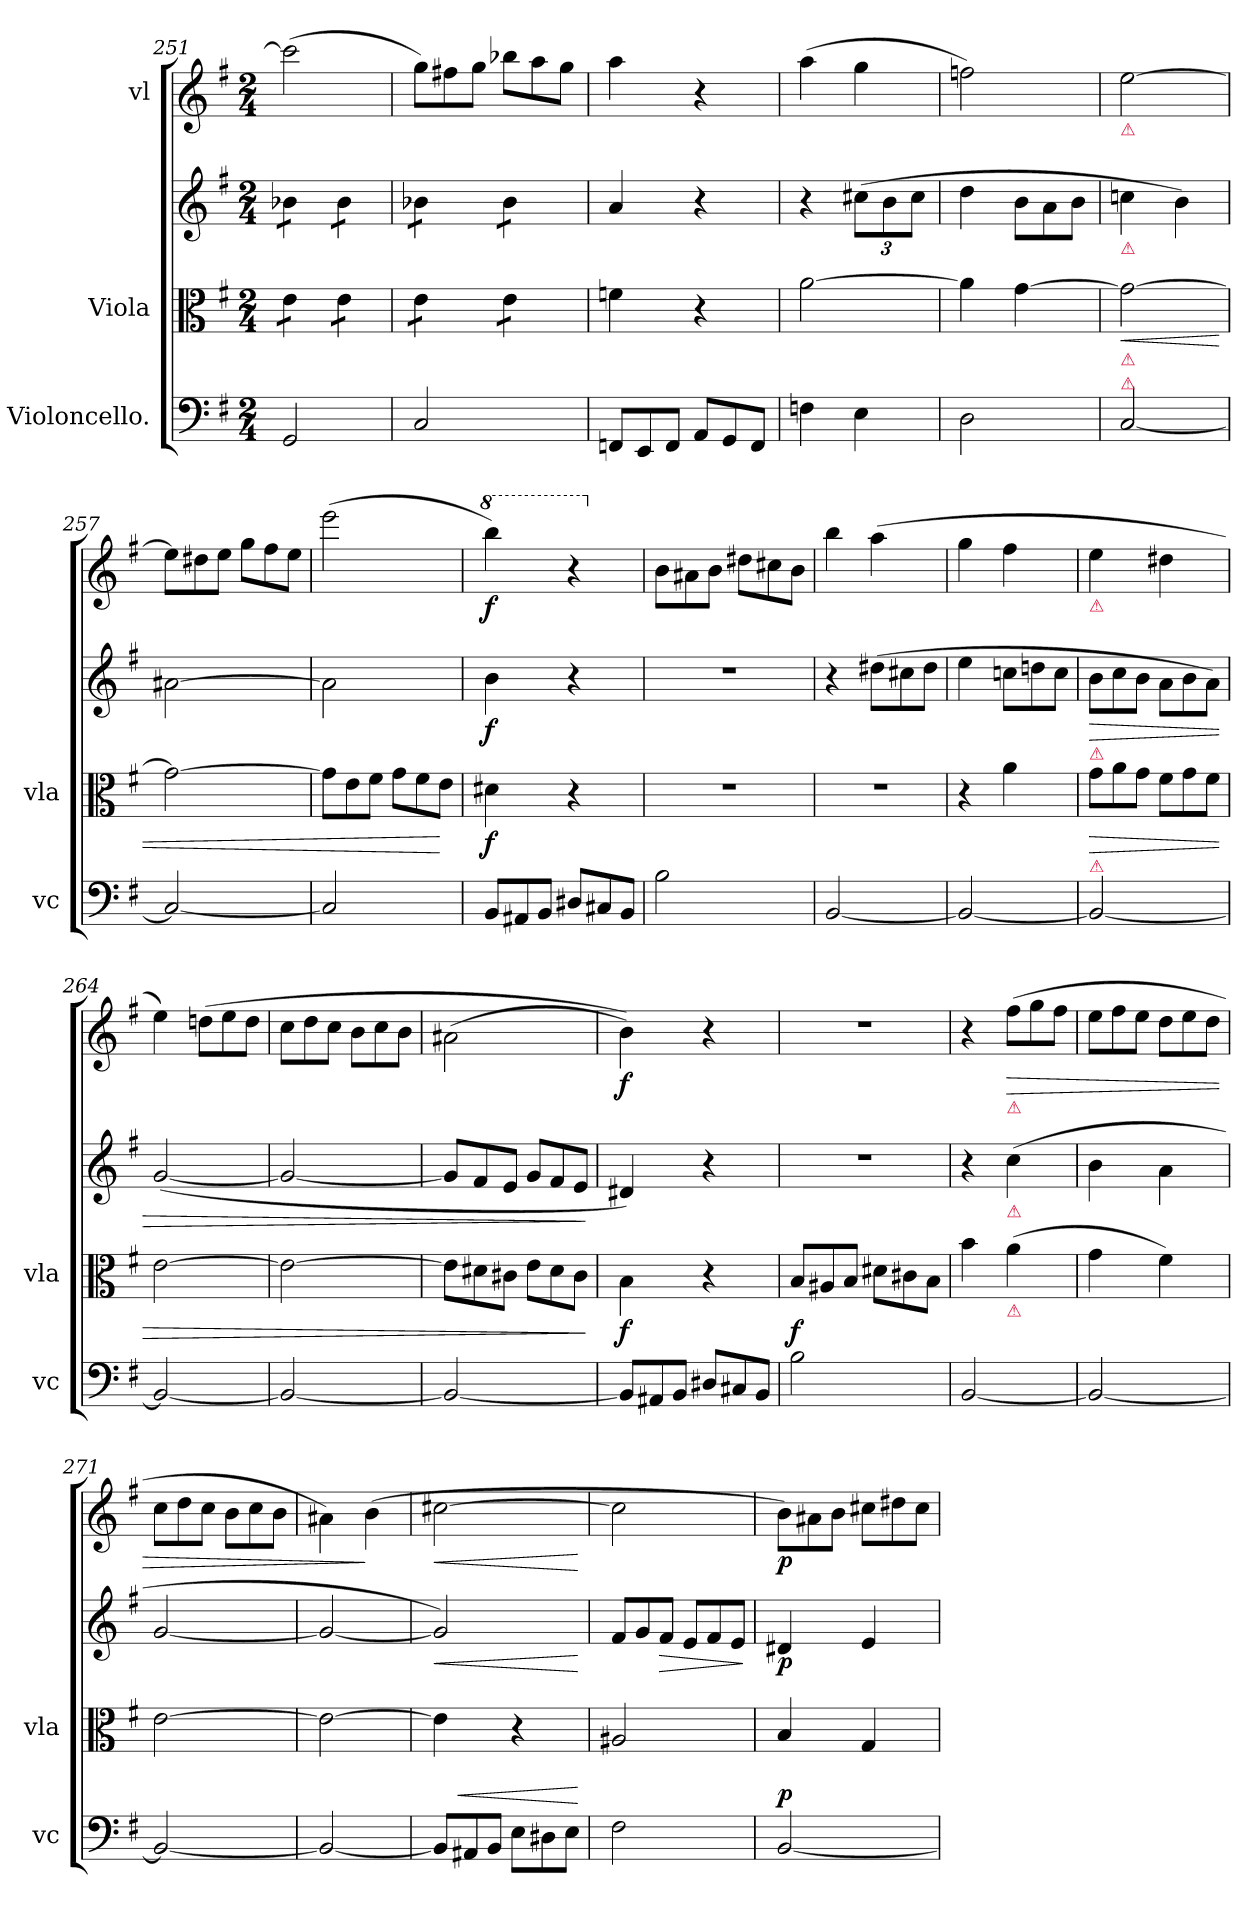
**kern	**dynam	**kern	**dynam	**kern	**dynam	**kern	**dynam
*part4	*part4	*part3	*part3	*part2	*part2	*part1	*part1
*staff4	*staff4	*staff3	*staff3	*staff2	*staff2	*staff1	*staff1
*I"Violoncello.	*	*I"Viola	*	*	*	*I"vl	*
*I'vc	*	*I'vla	*	*	*	*	*
*clefF4	*	*clefC3	*	*clefG2	*	*clefG2	*
*k[f#]	*	*k[f#]	*	*k[f#]	*	*k[f#]	*
*M2/4	*	*M2/4	*	*M2/4	*	*M2/4	*
=251	=251	=251	=251	=251	=251	=251	=251
*	*	*tremolo	*	*	*	*	*
*	*	*	*	*tremolo	*	*	*
2GG/	.	8e\L	.	8b-X\L	.	(2ccc\]	.
.	.	8e\J	.	8b-X\J	.	.	.
.	.	8e\L	.	8b-\L	.	.	.
.	.	8e\J	.	8b-\J	.	.	.
=252	=252	=252	=252	=252	=252	=252	=252
*	*	*	*	*	*	*Xtuplet	*
2C/	.	8e\L	.	8b-X\L	.	12gg\L)	.
.	.	.	.	.	.	12ff#X\	.
.	.	8e\J	.	8b-X\J	.	.	.
.	.	.	.	.	.	12gg\J	.
.	.	8e\L	.	8b-\L	.	12bb-X\L	.
.	.	.	.	.	.	12aa\	.
.	.	8e\J	.	8b-\J	.	.	.
*	*	*	*	*Xtremolo	*	*	*
*	*	*Xtremolo	*	*	*	*	*
.	.	.	.	.	.	12gg\J	.
=253	=253	=253	=253	=253	=253	=253	=253
*Xtuplet	*	*	*	*	*	*	*
12FFn/L	.	4fn\	.	4a/	.	4aa\	.
12EE/	.	.	.	.	.	.	.
12FF/J	.	.	.	.	.	.	.
12AA/L	.	4r	.	4r	.	4r	.
12GG/	.	.	.	.	.	.	.
12FF/J	.	.	.	.	.	.	.
=254	=254	=254	=254	=254	=254	=254	=254
4Fn\	.	[2a\	.	4r	.	(4aa\	.
4E\	.	.	.	(12cc#X\L	.	4gg\	.
.	.	.	.	12b\	.	.	.
.	.	.	.	12cc#\J	.	.	.
=255	=255	=255	=255	=255	=255	=255	=255
2D\	.	4a\]	.	4dd\	.	2ffn\)	.
*	*	*	*	*Xtuplet	*	*	*
.	.	[4g\	.	12b\L	.	.	.
.	.	.	.	12a\	.	.	.
.	.	.	.	12b\J	.	.	.
=256	=256	=256	=256	=256	=256	=256	=256
!	!	!	!	!	!	!LO:TX:b:color=crimson:t=⚠	!
!	!	!	!	!LO:TX:b:color=crimson:t=⚠	!	!	!
!	!	!LO:TX:b:color=crimson:t=⚠	!	!	!	!	!
!LO:TX:a:color=crimson:t=⚠	!	!	!	!	!	!	!
!	!	!	!LO:HP:b	!	!	!	!
[2C/	.	2g\_	<	4ccn\	.	[2ee\	.
.	.	.	.	4b\)	.	.	.
=257	=257	=257	=257	=257	=257	=257	=257
2C/_	.	2g\_	.	[2a#X\	.	12ee\L]	.
.	.	.	.	.	.	12dd#X\	.
.	.	.	.	.	.	12ee\J	.
.	.	.	.	.	.	12gg\L	.
.	.	.	.	.	.	12ff#\	.
.	.	.	.	.	.	12ee\J	.
=258	=258	=258	=258	=258	=258	=258	=258
*	*	*Xtuplet	*	*	*	*	*
2C/]	.	12g\L]	.	2a#\]	.	(2eee\	.
.	.	12e\	.	.	.	.	.
.	.	12f#\J	.	.	.	.	.
.	.	12g\L	.	.	.	.	.
.	.	12f#\	.	.	.	.	.
.	.	12e\J	[	.	.	.	.
=259	=259	=259	=259	=259	=259	=259	=259
*	*	*	*	*	*	*8va	*
12BB/L	.	4d#X\	f	4b\	f	4bbb\)	f
12AA#X/	.	.	.	.	.	.	.
12BB/J	.	.	.	.	.	.	.
12D#X/L	.	4r	.	4r	.	4r	.
12C#X/	.	.	.	.	.	.	.
12BB/J	.	.	.	.	.	.	.
=260	=260	=260	=260	=260	=260	=260	=260
*	*	*	*	*	*	*X8va	*
2B\	.	2r	.	2r	.	12b\L	.
.	.	.	.	.	.	12a#X\	.
.	.	.	.	.	.	12b\J	.
.	.	.	.	.	.	12dd#X\L	.
.	.	.	.	.	.	12cc#X\	.
.	.	.	.	.	.	12b\J	.
=261	=261	=261	=261	=261	=261	=261	=261
[2BB/	.	2r	.	4r	.	4bb\	.
.	.	.	.	(12dd#X\L	.	(4aa\	.
.	.	.	.	12cc#X\	.	.	.
.	.	.	.	12dd#\J	.	.	.
=262	=262	=262	=262	=262	=262	=262	=262
2BB/_	.	4r	.	4ee\	.	4gg\	.
.	.	4a\	.	12ccn\L	.	4ff#\	.
.	.	.	.	12ddn\	.	.	.
.	.	.	.	12cc\J	.	.	.
=263	=263	=263	=263	=263	=263	=263	=263
!	!	!	!	!	!	!LO:TX:b:color=crimson:t=⚠	!
!	!	!	!	!LO:TX:b:color=crimson:t=⚠	!	!	!
!	!	!LO:TX:b:color=crimson:t=⚠	!	!	!	!	!
!	!	!	!LO:HP:b	!	!LO:HP:b	!	!
2BB/_	.	12g\L	>	12b\L	>	4ee\	.
.	.	12a\	.	12cc\	.	.	.
.	.	12g\J	.	12b\J	.	.	.
.	.	12f#\L	.	12a\L	.	4dd#X\	.
.	.	12g\	.	12b\	.	.	.
.	.	12f#\J	.	12a\J)	.	.	.
=264	=264	=264	=264	=264	=264	=264	=264
2BB/_	.	[2e\	.	(>[2g/	.	4ee\)	.
.	.	.	.	.	.	(12ddn\L	.
.	.	.	.	.	.	12ee\	.
.	.	.	.	.	.	12dd\J	.
=265	=265	=265	=265	=265	=265	=265	=265
2BB/_	.	2e\_	.	2g/_	.	12cc\L	.
.	.	.	.	.	.	12dd\	.
.	.	.	.	.	.	12cc\J	.
.	.	.	.	.	.	12b\L	.
.	.	.	.	.	.	12cc\	.
.	.	.	.	.	.	12b\J	.
=266	=266	=266	=266	=266	=266	=266	=266
2BB/_	.	12e\L]	.	12g/L]	.	(2a#X\	.
.	.	12d#X\	.	12f#/	.	.	.
.	.	12c#X\J	.	12e/J	.	.	.
.	.	12e\L	.	12g/L	.	.	.
.	.	12d#\	.	12f#/	.	.	.
.	.	12c#\J	.	12e/J	.	.	.
.	.	.	]	.	]	.	.
=267	=267	=267	=267	=267	=267	=267	=267
12BB/L]	.	4B\	f	4d#X/)	.	4b\))	f
12AA#X/	.	.	.	.	.	.	.
12BB/J	.	.	.	.	.	.	.
12D#X/L	.	4r	.	4r	.	4r	.
12C#X/	.	.	.	.	.	.	.
12BB/J	.	.	.	.	.	.	.
=268	=268	=268	=268	=268	=268	=268	=268
2B\	.	12B/L	f	2r	.	2r	.
.	.	12A#X/	.	.	.	.	.
.	.	12B/J	.	.	.	.	.
.	.	12d#X\L	.	.	.	.	.
.	.	12c#X\	.	.	.	.	.
.	.	12B\J	.	.	.	.	.
=269	=269	=269	=269	=269	=269	=269	=269
[2BB/	.	4b\	.	4r	.	4r	.
!	!	!	!	!	!	!LO:TX:b:color=crimson:t=⚠	!
!	!	!	!	!LO:TX:b:color=crimson:t=⚠	!	!	!
!	!	!LO:TX:b:color=crimson:t=⚠	!	!	!	!	!
!	!	!	!	!	!	!	!LO:HP:b
.	.	(4a\	.	(4cc\	.	(12ff#\L	>
.	.	.	.	.	.	12gg\	.
.	.	.	.	.	.	12ff#\J	.
=270	=270	=270	=270	=270	=270	=270	=270
2BB/_	.	4g\	.	4b\	.	12ee\L	.
.	.	.	.	.	.	12ff#\	.
.	.	.	.	.	.	12ee\J	.
.	.	4f#\)	.	4a\	.	12dd\L	.
.	.	.	.	.	.	12ee\	.
.	.	.	.	.	.	12dd\J	.
=271	=271	=271	=271	=271	=271	=271	=271
2BB/_	.	[2e\	.	[2g/	.	12cc\L	.
.	.	.	.	.	.	12dd\	.
.	.	.	.	.	.	12cc\J	.
.	.	.	.	.	.	12b\L	.
.	.	.	.	.	.	12cc\	.
.	.	.	.	.	.	12b\J	.
=272	=272	=272	=272	=272	=272	=272	=272
2BB/_	.	2e\_	.	2g/_	.	4a#X\)	.
.	.	.	.	.	.	(4b\	]
=273	=273	=273	=273	=273	=273	=273	=273
!	!	!	!	!	!LO:HP:b	!	!LO:HP:b
12BB/L]	.	4e\]	.	2g/])	<	[2cc#X\	<
!	!LO:HP:a	!	!	!	!	!	!
12AA#X/	<	.	.	.	.	.	.
12BB/J	.	.	.	.	.	.	.
12E\L	.	4r	.	.	.	.	.
12D#X\	.	.	.	.	.	.	.
12E\J	.	.	.	.	.	.	.
.	[	.	.	.	[	.	[
=274	=274	=274	=274	=274	=274	=274	=274
2F#\	.	2A#X/	.	12f#/L	.	2cc#\]	.
.	.	.	.	12g/	.	.	.
!	!	!	!	!	!LO:HP:b	!	!
.	.	.	.	12f#/J	>	.	.
.	.	.	.	12e/L	.	.	.
.	.	.	.	12f#/	.	.	.
.	.	.	.	12e/J	.	.	.
.	.	.	.	.	]	.	.
=275	=275	=275	=275	=275	=275	=275	=275
!	!LO:DY:a	!	!	!	!	!	!
[2BB/	p	4B/	.	4d#X/	p	12b\L)	p
.	.	.	.	.	.	12a#X\	.
.	.	.	.	.	.	12b\J	.
.	.	4G/	.	4e/	.	12cc#X\L	.
.	.	.	.	.	.	12dd#X\	.
.	.	.	.	.	.	12cc#\J	.
=	=	=	=	=	=	=	=
*-	*-	*-	*-	*-	*-	*-	*-
